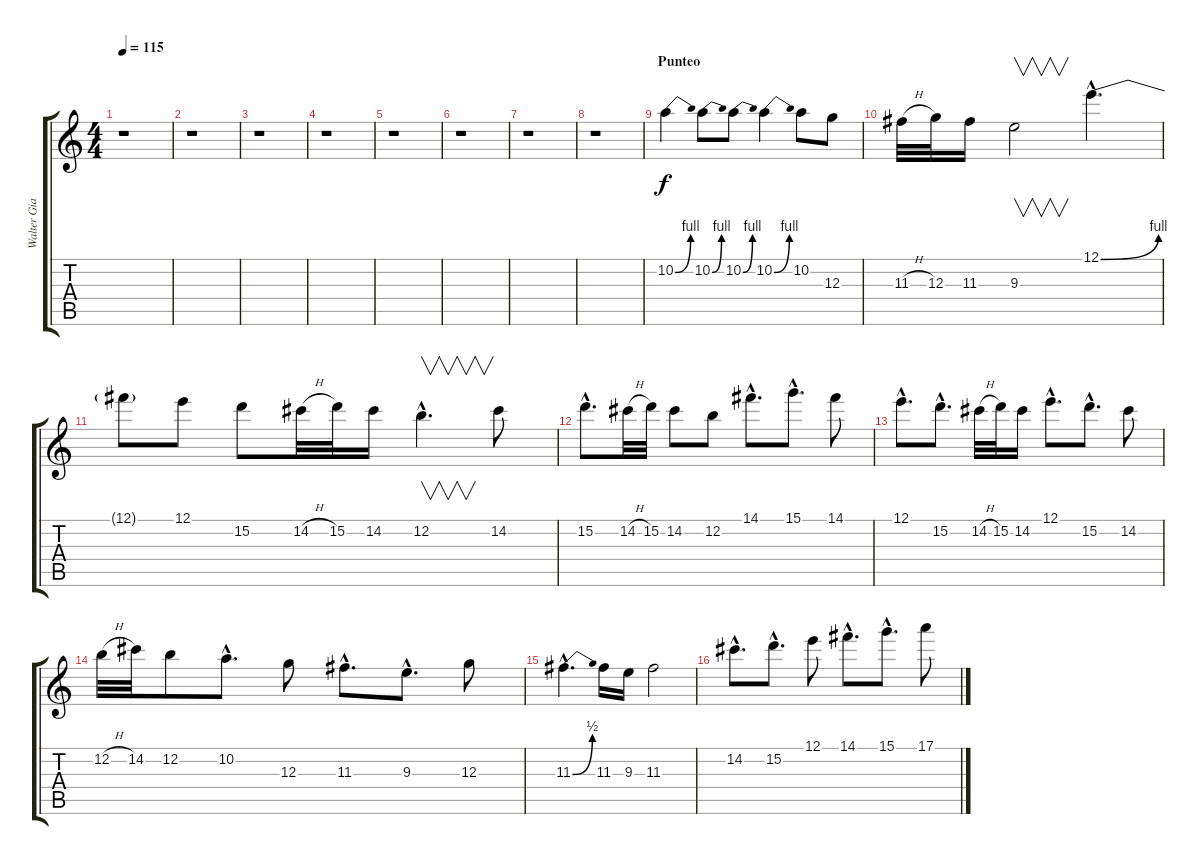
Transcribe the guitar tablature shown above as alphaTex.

\track ("Walter Giardino" "Walter Gia") {instrument overdrivenguitar}
\staff {score tabs}
\tuning (E4 B3 G3 D3 A2 E2) {hide}
\ts (4 4)
\tempo 115
\clef g2
\ks c
r.1{dy f} |
r.1 |
r.1 |
r.1 |
r.1 |
r.1 |
r.1 |
r.1 |
\section ("" "Punteo")
10.2{be (bend 0 0 60 4)}.4 10.2{be (bend 0 0 60 4)}.8 10.2{be (bend 0 0 60 4)}.8 10.2{be (bend 0 0 60 4)}.4 10.2.8 12.3.8 |
11.3{h}.32 12.3.32 11.3.16 9.3.2{v} 12.1{be (bend 0 0 60 4) hac}.4{d} |
12.1{t}.8 12.1.8 15.2.8 14.2{h}.32 15.2.32 14.2.16 12.2{hac}.4{v d} 14.2.8 |
15.2{hac}.8{d} 14.2{h}.32 15.2.32 14.2.8 12.2.8 14.1{hac}.8{d} 15.1{hac}.8{d} 14.1.8 |
12.1{hac}.8{d} 15.2{hac}.8{d} 14.2{h}.32 15.2.32 14.2.16 12.1{hac}.8{d} 15.2{hac}.8{d} 14.2.8 |
12.2{h}.32 14.2.32 12.2.8 10.2{hac}.8{d} 12.3.8 11.3{hac}.8{d} 9.3{hac}.8{d} 12.3.8 |
11.3{be (bend 0 0 60 2) hac}.4{d} 11.3.16 9.3.16 11.3.2 |
14.2{hac}.8{d} 15.2{hac}.8{d} 12.1.8 14.1{hac}.8{d} 15.1{hac}.8{d} 17.1.8
